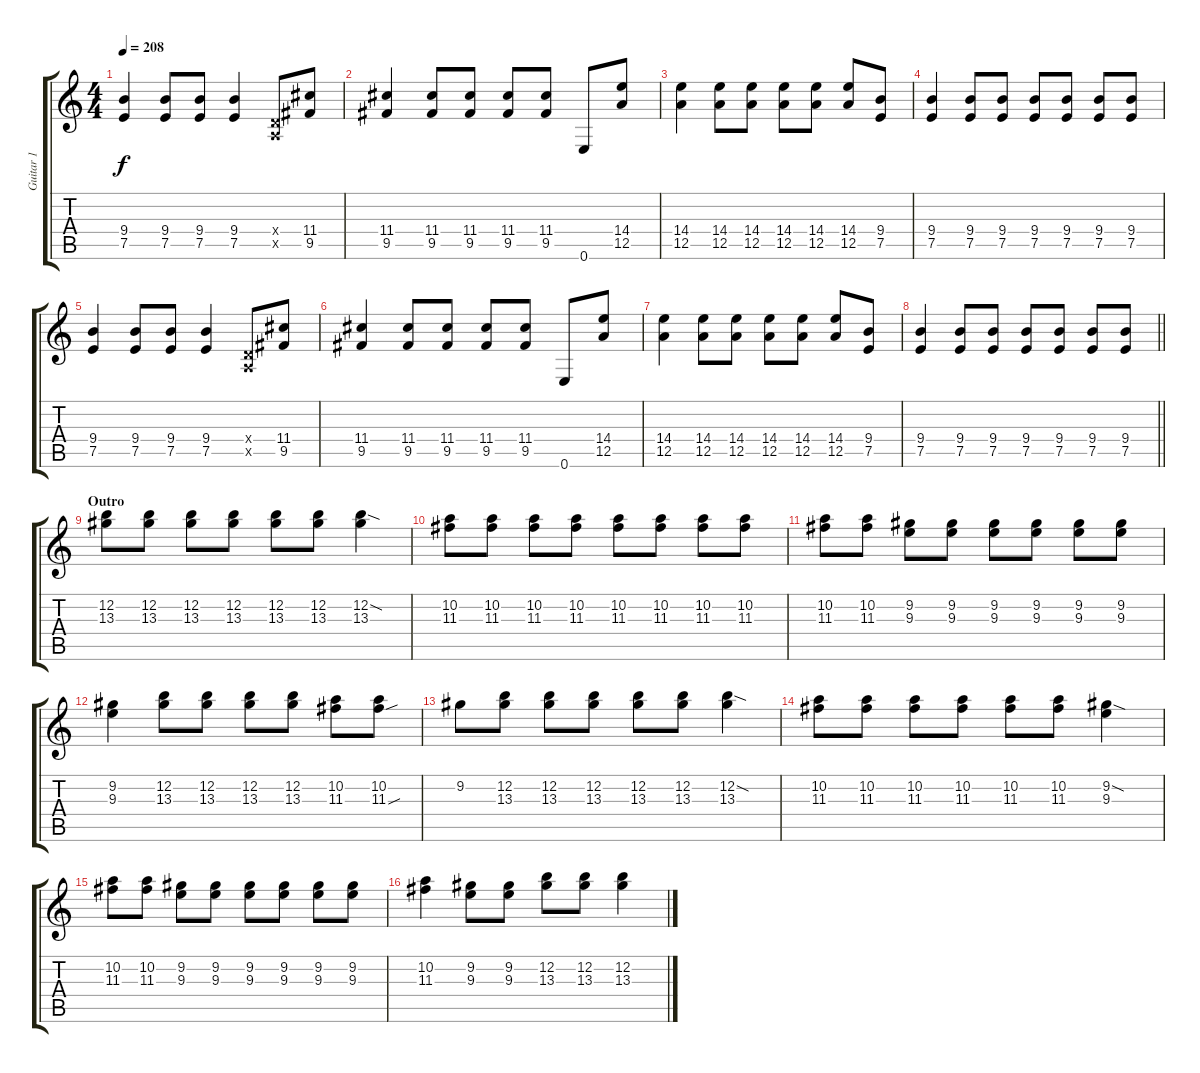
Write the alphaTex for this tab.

\track ("Guitar 1" "Guitar 1") {instrument electricguitarclean}
\staff {score tabs}
\tuning (E4 B3 G3 D3 A2 E2) {hide}
\ts (4 4)
\tempo 208
\clef g2
\ks c
(9.4 7.5).4{dy f instrument distortionguitar} (9.4 7.5).8 (9.4 7.5).8 (9.4 7.5).4 (0.4{x} 0.5{x}).8 (11.4 9.5).8 |
(11.4 9.5).4 (11.4 9.5).8 (11.4 9.5).8 (11.4 9.5).8 (11.4 9.5).8 0.6.8 (14.4 12.5).8 |
(14.4 12.5).4 (14.4 12.5).8 (14.4 12.5).8 (14.4 12.5).8 (14.4 12.5).8 (14.4 12.5).8 (9.4 7.5).8 |
(9.4 7.5).4 (9.4 7.5).8 (9.4 7.5).8 (9.4 7.5).8 (9.4 7.5).8 (9.4 7.5).8 (9.4 7.5).8 |
(9.4 7.5).4{instrument distortionguitar} (9.4 7.5).8 (9.4 7.5).8 (9.4 7.5).4 (0.4{x} 0.5{x}).8 (11.4 9.5).8 |
(11.4 9.5).4 (11.4 9.5).8 (11.4 9.5).8 (11.4 9.5).8 (11.4 9.5).8 0.6.8 (14.4 12.5).8 |
(14.4 12.5).4 (14.4 12.5).8 (14.4 12.5).8 (14.4 12.5).8 (14.4 12.5).8 (14.4 12.5).8 (9.4 7.5).8 |
\barLineRight lightlight
(9.4 7.5).4 (9.4 7.5).8 (9.4 7.5).8 (9.4 7.5).8 (9.4 7.5).8 (9.4 7.5).8 (9.4 7.5).8 |
\section ("" "Outro")
(12.2 13.3).8 (12.2 13.3).8 (12.2 13.3).8 (12.2 13.3).8 (12.2 13.3).8 (12.2 13.3).8 (12.2{sod} 13.3).4 |
(10.2 11.3).8 (10.2 11.3).8 (10.2 11.3).8 (10.2 11.3).8 (10.2 11.3).8 (10.2 11.3).8 (10.2 11.3).8 (10.2 11.3).8 |
(10.2 11.3).8 (10.2 11.3).8 (9.2 9.3).8 (9.2 9.3).8 (9.2 9.3).8 (9.2 9.3).8 (9.2 9.3).8 (9.2 9.3).8 |
(9.2 9.3).4 (12.2 13.3).8 (12.2 13.3).8 (12.2 13.3).8 (12.2 13.3).8 (10.2 11.3).8 (10.2 11.3{sou}).8 |
9.2.8 (12.2 13.3).8 (12.2 13.3).8 (12.2 13.3).8 (12.2 13.3).8 (12.2 13.3).8 (12.2{sod} 13.3).4 |
(10.2 11.3).8 (10.2 11.3).8 (10.2 11.3).8 (10.2 11.3).8 (10.2 11.3).8 (10.2 11.3).8 (9.2{sod} 9.3).4 |
(10.2 11.3).8 (10.2 11.3).8 (9.2 9.3).8 (9.2 9.3).8 (9.2 9.3).8 (9.2 9.3).8 (9.2 9.3).8 (9.2 9.3).8 |
(10.2 11.3).4 (9.2 9.3).8 (9.2 9.3).8 (12.2 13.3).8 (12.2 13.3).8 (12.2 13.3).4
